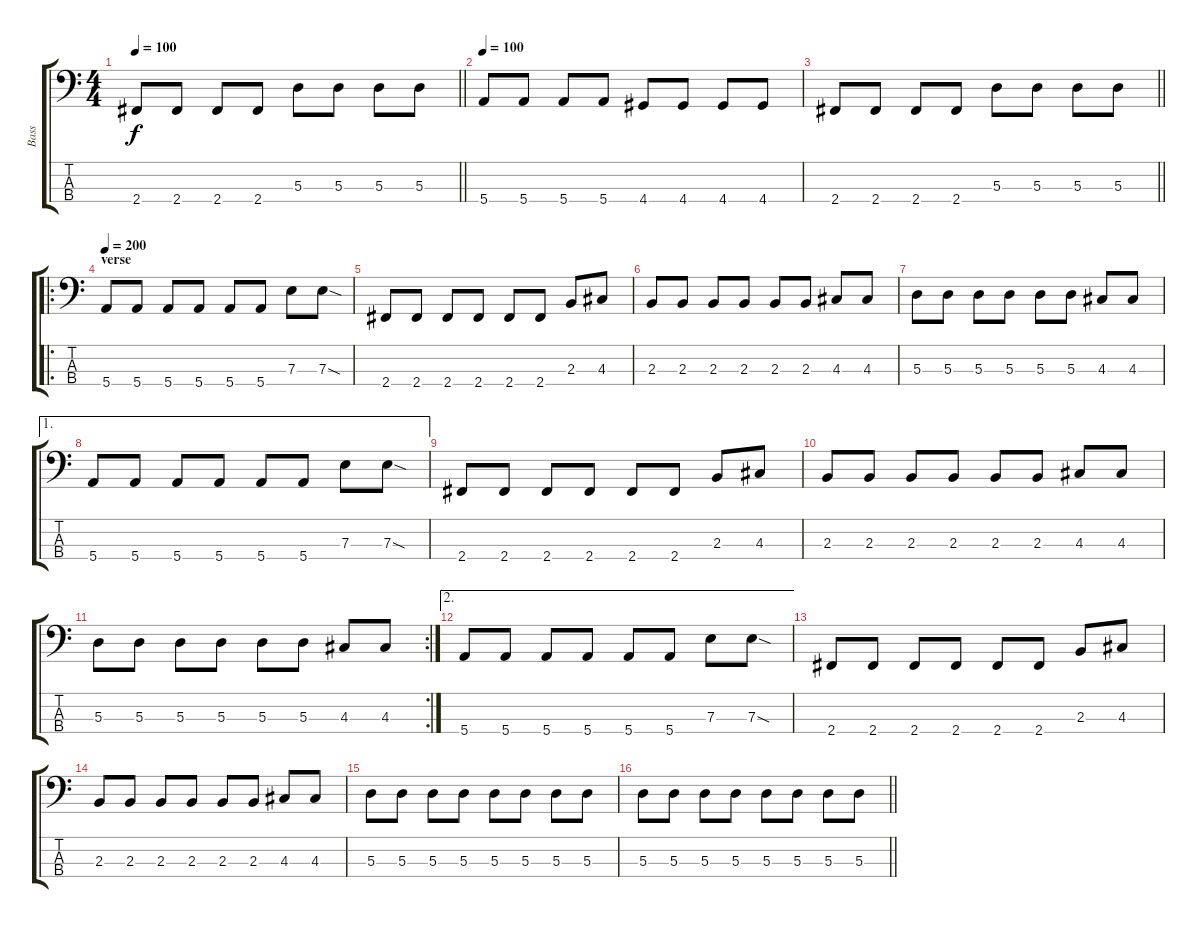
\track ("Bass" "Bass") {instrument electricbasspick}
\staff {score tabs}
\tuning (G2 D2 A1 E1) {hide}
\ts (4 4)
\tempo 100
\clef f4
\barLineRight lightlight
\ks c
2.4.8{dy f} 2.4.8 2.4.8 2.4.8 5.3.8 5.3.8 5.3.8 5.3.8 |
\tempo 100
5.4.8 5.4.8 5.4.8 5.4.8 4.4.8 4.4.8 4.4.8 4.4.8 |
\barLineRight lightlight
2.4.8 2.4.8 2.4.8 2.4.8 5.3.8 5.3.8 5.3.8 5.3.8 |
\ro
\section ("" "verse")
\tempo 200
5.4.8 5.4.8 5.4.8 5.4.8 5.4.8 5.4.8 7.3.8 7.3{sod}.8 |
2.4.8 2.4.8 2.4.8 2.4.8 2.4.8 2.4.8 2.3.8 4.3.8 |
2.3.8 2.3.8 2.3.8 2.3.8 2.3.8 2.3.8 4.3.8 4.3.8 |
5.3.8 5.3.8 5.3.8 5.3.8 5.3.8 5.3.8 4.3.8 4.3.8 |
\ae 1
5.4.8 5.4.8 5.4.8 5.4.8 5.4.8 5.4.8 7.3.8 7.3{sod}.8 |
2.4.8 2.4.8 2.4.8 2.4.8 2.4.8 2.4.8 2.3.8 4.3.8 |
2.3.8 2.3.8 2.3.8 2.3.8 2.3.8 2.3.8 4.3.8 4.3.8 |
\rc 2
5.3.8 5.3.8 5.3.8 5.3.8 5.3.8 5.3.8 4.3.8 4.3.8 |
\ae 2
5.4.8 5.4.8 5.4.8 5.4.8 5.4.8 5.4.8 7.3.8 7.3{sod}.8 |
2.4.8 2.4.8 2.4.8 2.4.8 2.4.8 2.4.8 2.3.8 4.3.8 |
2.3.8 2.3.8 2.3.8 2.3.8 2.3.8 2.3.8 4.3.8 4.3.8 |
5.3.8 5.3.8 5.3.8 5.3.8 5.3.8 5.3.8 5.3.8 5.3.8 |
\barLineRight lightlight
5.3.8 5.3.8 5.3.8 5.3.8 5.3.8 5.3.8 5.3.8 5.3.8
